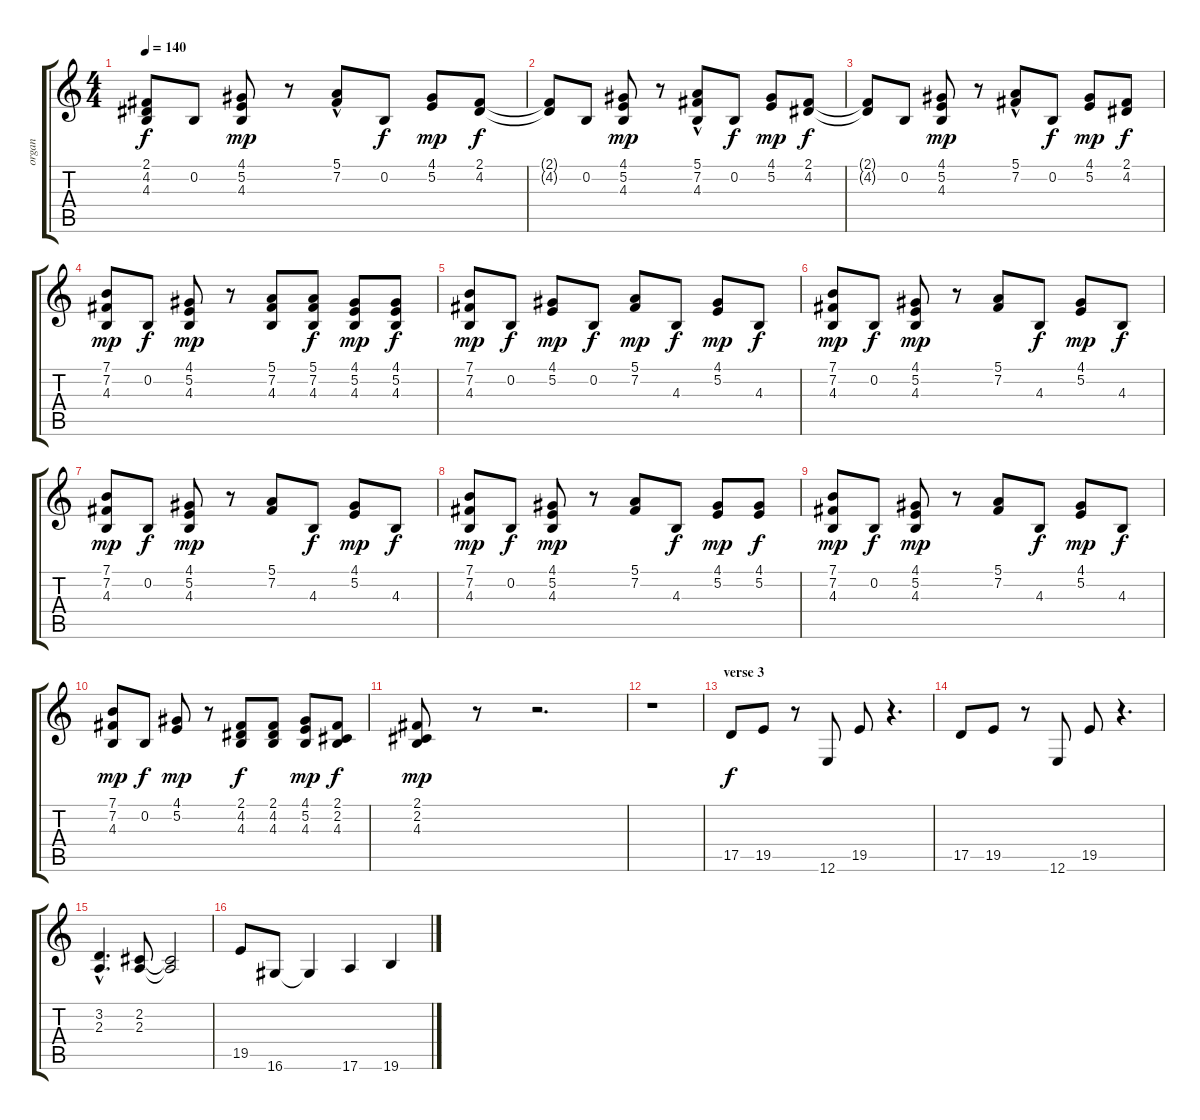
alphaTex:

\track ("organ" "organ") {instrument rockorgan}
\staff {score tabs}
\tuning (E4 B3 G3 D3 A2 E2) {hide}
\ts (4 4)
\tempo 140
\clef g2
\ks c
(2.1{t} 4.2{t} 4.3{t}).8{dy f} 0.2.8 (4.1 5.2 4.3).8{dy mp} r.8 (5.1{hac} 7.2).8 0.2.8{dy f} (4.1 5.2).8{dy mp} (2.1 4.2).8{dy f} |
(2.1{t} 4.2{t}).8 0.2.8 (4.1 5.2 4.3).8{dy mp} r.8 (5.1{hac} 7.2 4.3).8 0.2.8{dy f} (4.1 5.2).8{dy mp} (2.1 4.2).8{dy f} |
(2.1{t} 4.2{t}).8 0.2.8 (4.1 5.2 4.3).8{dy mp} r.8 (5.1{hac} 7.2).8 0.2.8{dy f} (4.1 5.2).8{dy mp} (2.1 4.2).8{dy f} |
(7.1 7.2 4.3).8{dy mp} 0.2.8{dy f} (4.1 5.2 4.3).8{dy mp} r.8 (5.1 7.2 4.3).8 (5.1 7.2 4.3).8{dy f} (4.1 5.2 4.3).8{dy mp} (4.1 5.2 4.3).8{dy f} |
(7.1 7.2 4.3).8{dy mp} 0.2.8{dy f} (4.1 5.2).8{dy mp} 0.2.8{dy f} (5.1 7.2).8{dy mp} 4.3.8{dy f} (4.1 5.2).8{dy mp} 4.3.8{dy f} |
(7.1 7.2 4.3).8{dy mp} 0.2.8{dy f} (4.1 5.2 4.3).8{dy mp} r.8 (5.1 7.2).8 4.3.8{dy f} (4.1 5.2).8{dy mp} 4.3.8{dy f} |
(7.1 7.2 4.3).8{dy mp} 0.2.8{dy f} (4.1 5.2 4.3).8{dy mp} r.8 (5.1 7.2).8 4.3.8{dy f} (4.1 5.2).8{dy mp} 4.3.8{dy f} |
(7.1 7.2 4.3).8{dy mp} 0.2.8{dy f} (4.1 5.2 4.3).8{dy mp} r.8 (5.1 7.2).8 4.3.8{dy f} (4.1 5.2).8{dy mp} (4.1 5.2).8{dy f} |
(7.1 7.2 4.3).8{dy mp} 0.2.8{dy f} (4.1 5.2 4.3).8{dy mp} r.8 (5.1 7.2).8 4.3.8{dy f} (4.1 5.2).8{dy mp} 4.3.8{dy f} |
(7.1 7.2 4.3).8{dy mp} 0.2.8{dy f} (4.1 5.2).8{dy mp} r.8 (2.1 4.2 4.3).8{dy f} (2.1 4.2 4.3).8 (4.1 5.2 4.3).8{dy mp} (2.1 2.2 4.3).8{dy f} |
(2.1 2.2 4.3).8{dy mp} r.8 r.2{d} |
r.1 |
\section ("" "verse 3")
17.5.8{dy f} 19.5.8 r.8 12.6.8 19.5.8 r.4{d} |
17.5.8 19.5.8 r.8 12.6.8 19.5.8 r.4{d} |
(3.2{hac} 2.3{hac}).4{d} (2.2 2.3).8 (2.2{t} 2.3{t}).2 |
19.5.8 16.6.8 16.6{t}.4 17.6.4 19.6.4
